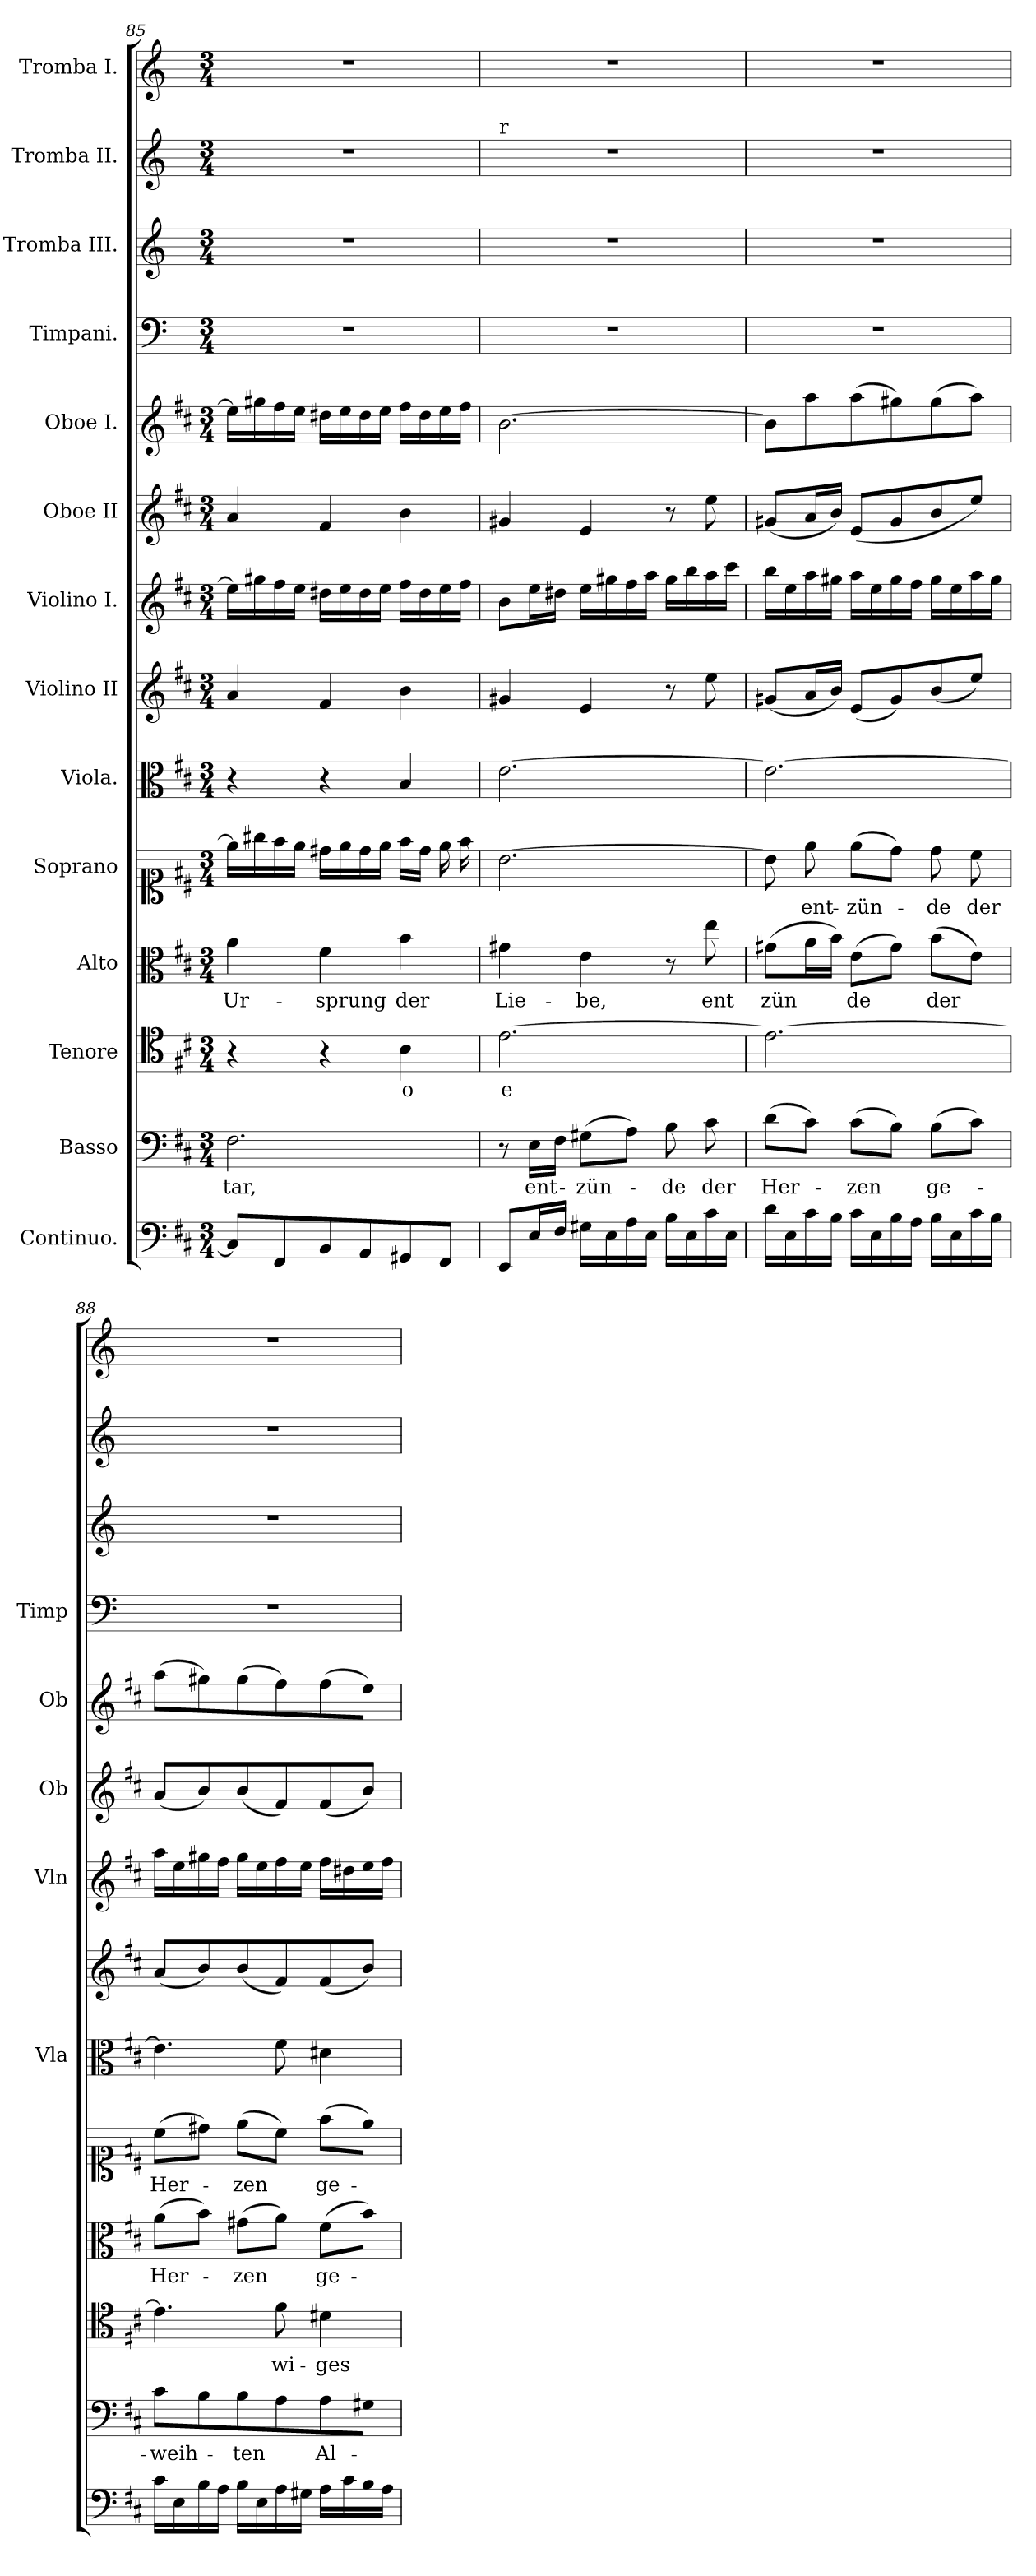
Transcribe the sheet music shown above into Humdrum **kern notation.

**kern	**kern	**text	**kern	**text	**kern	**text	**kern	**text	**kern	**kern	**kern	**kern	**kern	**kern	**kern	**kern	**kern
*part14	*part13	*part13	*part12	*part12	*part11	*part11	*part10	*part10	*part9	*part8	*part7	*part6	*part5	*part4	*part3	*part2	*part1
*staff14	*staff13	*staff13	*staff12	*staff12	*staff11	*staff11	*staff10	*staff10	*staff9	*staff8	*staff7	*staff6	*staff5	*staff4	*staff3	*staff2	*staff1
*I"Continuo.	*I"Basso	*	*I"Tenore	*	*I"Alto	*	*I"Soprano	*	*I"Viola.	*I"Violino II	*I"Violino I.	*I"Oboe II	*I"Oboe I.	*I"Timpani.	*I"Tromba III.	*I"Tromba II.	*I"Tromba I.
*	*	*	*	*	*	*	*	*	*I'Vla	*	*I'Vln	*I'Ob	*I'Ob	*I'Timp	*	*	*
!!LO:PB:g=z
*clefF4	*clefF4	*	*clefC4	*	*clefC3	*	*clefC1	*	*clefC3	*clefG2	*clefG2	*clefG2	*clefG2	*clefF4	*clefG2	*clefG2	*clefG2
*	*	*	*	*	*	*	*	*	*	*	*	*	*	*ITrd-1c-2	*ITrd-1c-2	*ITrd-1c-2	*ITrd-1c-2
*k[f#c#]	*k[f#c#]	*	*k[f#c#]	*	*k[f#c#]	*	*k[f#c#]	*	*k[f#c#]	*k[f#c#]	*k[f#c#]	*k[f#c#]	*k[f#c#]	*k[f#c#]	*k[f#c#]	*k[f#c#]	*k[f#c#]
*M3/4	*M3/4	*	*M3/4	*	*M3/4	*	*M3/4	*	*M3/4	*M3/4	*M3/4	*M3/4	*M3/4	*M3/4	*M3/4	*M3/4	*M3/4
=85	=85	=85	=85	=85	=85	=85	=85	=85	=85	=85	=85	=85	=85	=85	=85	=85	=85
!	!	!LO:LY:b	!	!	!	!LO:LY:b	!	!	!	!	!	!	!	!	!	!	!
8C#/L]	2.F#\	-tar,	4r	.	4a\	Ur-	16ee\LL]	.	4r	4a/	16ee\LL]	4a/	16ee\LL]	2.r	2.r	2.r	2.r
.	.	.	.	.	.	.	16gg#X\	.	.	.	16gg#X\	.	16gg#X\	.	.	.	.
8FF#/	.	.	.	.	.	.	16ff#\	.	.	.	16ff#\	.	16ff#\	.	.	.	.
.	.	.	.	.	.	.	16ee\JJ	.	.	.	16ee\JJ	.	16ee\JJ	.	.	.	.
!	!	!	!	!	!	!LO:LY:b	!	!	!	!	!	!	!	!	!	!	!
8BB/	.	.	4r	.	4f#\	-sprung	16dd#X\LL	.	4r	4f#/	16dd#X\LL	4f#/	16dd#X\LL	.	.	.	.
.	.	.	.	.	.	.	16ee\	.	.	.	16ee\	.	16ee\	.	.	.	.
8AA/	.	.	.	.	.	.	16dd#\	.	.	.	16dd#\	.	16dd#\	.	.	.	.
.	.	.	.	.	.	.	16ee\JJ	.	.	.	16ee\JJ	.	16ee\JJ	.	.	.	.
!	!	!	!	!LO:LY:b	!	!LO:LY:b	!	!	!	!	!	!	!	!	!	!	!
8GG#X/	.	.	4B\	o	4b\	der	16ff#\LL	.	4B/	4b\	16ff#\LL	4b\	16ff#\LL	.	.	.	.
.	.	.	.	.	.	.	16dd#\JJ	.	.	.	16dd#\	.	16dd#\	.	.	.	.
8FF#/J	.	.	.	.	.	.	16ee\	.	.	.	16ee\	.	16ee\	.	.	.	.
.	.	.	.	.	.	.	16ff#\	.	.	.	16ff#\JJ	.	16ff#\JJ	.	.	.	.
=86	=86	=86	=86	=86	=86	=86	=86	=86	=86	=86	=86	=86	=86	=86	=86	=86	=86
!	!	!	!	!	!	!	!	!	!	!	!	!	!	!	!	!LO:TX:a:t=r	!
!	!	!	!	!LO:LY:b	!	!LO:LY:b	!	!	!	!	!	!	!	!	!	!	!
8EE/L	8r	.	[2.e\	e-	4g#X\	Lie-	[2.b\	.	[2.e\	4g#X/	8b\L	4g#X/	[2.b\	2.r	2.r	2.r	2.r
!	!	!LO:LY:b	!	!	!	!	!	!	!	!	!	!	!	!	!	!	!
16E/L	16E\LL	ent-	.	.	.	.	.	.	.	.	16ee\L	.	.	.	.	.	.
16F#/JJ	16F#\JJ	.	.	.	.	.	.	.	.	.	16dd#X\JJ	.	.	.	.	.	.
!	!	!LO:LY:b	!	!	!	!LO:LY:b	!	!	!	!	!	!	!	!	!	!	!
16G#X\LL	(>8G#X\L	-zün-	.	.	4e\	-be,	.	.	.	4e/	16ee\LL	4e/	.	.	.	.	.
16E\	.	.	.	.	.	.	.	.	.	.	16gg#X\	.	.	.	.	.	.
16A\	8A\J)	.	.	.	.	.	.	.	.	.	16ff#\	.	.	.	.	.	.
16E\JJ	.	.	.	.	.	.	.	.	.	.	16aa\JJ	.	.	.	.	.	.
!	!	!LO:LY:b	!	!	!	!	!	!	!	!	!	!	!	!	!	!	!
16B\LL	8B\	-de	.	.	8r	.	.	.	.	8r	16gg#\LL	8r	.	.	.	.	.
16E\	.	.	.	.	.	.	.	.	.	.	16bb\	.	.	.	.	.	.
!	!	!LO:LY:b	!	!	!	!LO:LY:b	!	!	!	!	!	!	!	!	!	!	!
16c#\	8c#\	der	.	.	8ee\	ent	.	.	.	8ee\	16aa\	8ee\	.	.	.	.	.
16E\JJ	.	.	.	.	.	.	.	.	.	.	16ccc#\JJ	.	.	.	.	.	.
=87	=87	=87	=87	=87	=87	=87	=87	=87	=87	=87	=87	=87	=87	=87	=87	=87	=87
!	!	!LO:LY:b	!	!	!	!LO:LY:b	!	!	!	!	!	!	!	!	!	!	!
16d\LL	(>8d\L	-Her-	2.e\_	.	(<8g#X\L	zün	8b\]	.	2.e\_	(<8g#X/L	16bb\LL	(<8g#X/L	8b\L]	2.r	2.r	2.r	2.r
16E\	.	.	.	.	.	.	.	.	.	.	16ee\	.	.	.	.	.	.
!	!	!	!	!	!	!	!	!LO:LY:b	!	!	!	!	!	!	!	!	!
16c#\	8c#\J)	.	.	.	16a\L	.	8ee\	ent-	.	16a/L	16aa\	16a/L	8aa\	.	.	.	.
16B\JJ	.	.	.	.	16b\JJ)	.	.	.	.	16b/JJ)	16gg#X\JJ	16b/JJ)	.	.	.	.	.
!	!	!LO:LY:b	!	!	!	!LO:LY:b	!	!LO:LY:b	!	!	!	!	!	!	!	!	!
16c#\LL	(>8c#\L	-zen	.	.	(<8e\L	de	(>8ee\L	-zün-	.	(<8e/L	16aa\LL	(<8e/L	(>8aa\	.	.	.	.
16E\	.	.	.	.	.	.	.	.	.	.	16ee\	.	.	.	.	.	.
16B\	8B\J)	.	.	.	8g#\J)	.	8dd\J)	.	.	8g#/)	16gg#\	8g#/	8gg#X\)	.	.	.	.
16A\JJ	.	.	.	.	.	.	.	.	.	.	16ff#\JJ	.	.	.	.	.	.
!	!	!LO:LY:b	!	!	!	!LO:LY:b	!	!LO:LY:b	!	!	!	!	!	!	!	!	!
16B\LL	(>8B\L	ge-	.	.	(>8b\L	der	8dd\	de	.	(<8b/	16gg#\LL	8b/	(>8gg#\	.	.	.	.
16E\	.	.	.	.	.	.	.	.	.	.	16ee\	.	.	.	.	.	.
!	!	!	!	!	!	!	!	!LO:LY:b	!	!	!	!	!	!	!	!	!
16c#\	8c#\J)	.	.	.	8e\J)	.	8cc#\	der	.	8ee/J)	16aa\	8ee/J)	8aa\J)	.	.	.	.
16B\JJ	.	.	.	.	.	.	.	.	.	.	16gg#\JJ	.	.	.	.	.	.
=88	=88	=88	=88	=88	=88	=88	=88	=88	=88	=88	=88	=88	=88	=88	=88	=88	=88
!	!	!LO:LY:b	!	!LO:LY:b	!	!LO:LY:b	!	!LO:LY:b	!	!	!	!	!	!	!	!	!
16c#\LL	8c#\L	-weih-	4.e\]	-	(<8a\L	Her-	(>8cc#\L	Her-	4.e\]	(<8a/L	16aa\LL	(<8a/L	(>8aa\L	2.r	2.r	2.r	2.r
16E\	.	.	.	.	.	.	.	.	.	.	16ee\	.	.	.	.	.	.
16B\	8B\	.	.	.	8b\J)	.	8dd#X\J)	.	.	8b/)	16gg#X\	8b/)	8gg#X\)	.	.	.	.
16A\JJ	.	.	.	.	.	.	.	.	.	.	16ff#\JJ	.	.	.	.	.	.
!	!	!LO:LY:b	!	!	!	!LO:LY:b	!	!LO:LY:b	!	!	!	!	!	!	!	!	!
16B\LL	8B\	-ten	.	.	(<8g#X\L	zen	(>8ee\L	zen	.	(<8b/	16gg#\LL	(<8b/	(>8gg#\	.	.	.	.
16E\	.	.	.	.	.	.	.	.	.	.	16ee\	.	.	.	.	.	.
!	!	!	!	!LO:LY:b	!	!	!	!	!	!	!	!	!	!	!	!	!
16A\	8A\	.	8f#\	wi-	8a\J)	.	8cc#\J)	.	8f#\	8f#/)	16ff#\	8f#/)	8ff#\)	.	.	.	.
16G#X\JJ	.	.	.	.	.	.	.	.	.	.	16ee\JJ	.	.	.	.	.	.
!	!	!LO:LY:b	!	!LO:LY:b	!	!LO:LY:b	!	!LO:LY:b	!	!	!	!	!	!	!	!	!
16A\LL	8A\	Al-	4d#X\	-ges	(<8f#\L	ge-	(>8ff#\L	ge-	4d#X\	(<8f#/	16ff#\LL	(<8f#/	(>8ff#\	.	.	.	.
16c#\	.	.	.	.	.	.	.	.	.	.	16dd#X\	.	.	.	.	.	.
16B\	8G#X\J	.	.	.	8b\J)	.	8ee\J)	.	.	8b/J)	16ee\	8b/J)	8ee\J)	.	.	.	.
16A\JJ	.	.	.	.	.	.	.	.	.	.	16ff#\JJ	.	.	.	.	.	.
=	=	=	=	=	=	=	=	=	=	=	=	=	=	=	=	=	=
*-	*-	*-	*-	*-	*-	*-	*-	*-	*-	*-	*-	*-	*-	*-	*-	*-	*-
